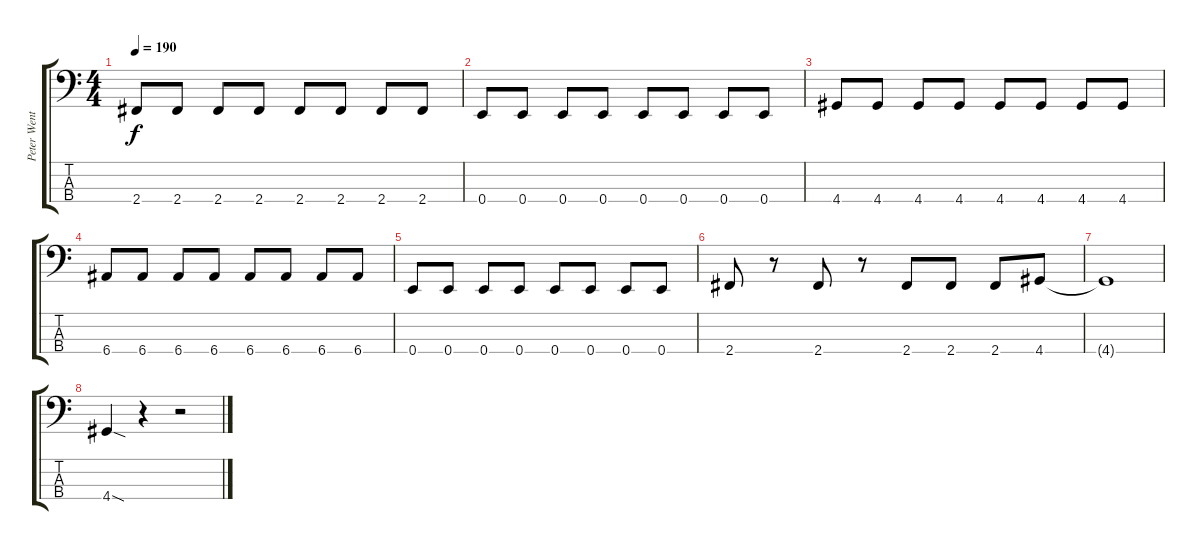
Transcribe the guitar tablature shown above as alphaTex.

\track ("Peter Wentz (Bass)" "Peter Went") {instrument electricbasspick}
\staff {score tabs}
\tuning (G2 D2 A1 E1) {hide}
\ts (4 4)
\tempo 190
\clef f4
\ks c
2.4.8{dy f} 2.4.8 2.4.8 2.4.8 2.4.8 2.4.8 2.4.8 2.4.8 |
0.4.8 0.4.8 0.4.8 0.4.8 0.4.8 0.4.8 0.4.8 0.4.8 |
4.4.8 4.4.8 4.4.8 4.4.8 4.4.8 4.4.8 4.4.8 4.4.8 |
6.4.8 6.4.8 6.4.8 6.4.8 6.4.8 6.4.8 6.4.8 6.4.8 |
0.4.8 0.4.8 0.4.8 0.4.8 0.4.8 0.4.8 0.4.8 0.4.8 |
2.4.8 r.8 2.4.8 r.8 2.4.8 2.4.8 2.4.8 4.4.8 |
4.4{t}.1 |
4.4{sod}.4 r.4 r.2
